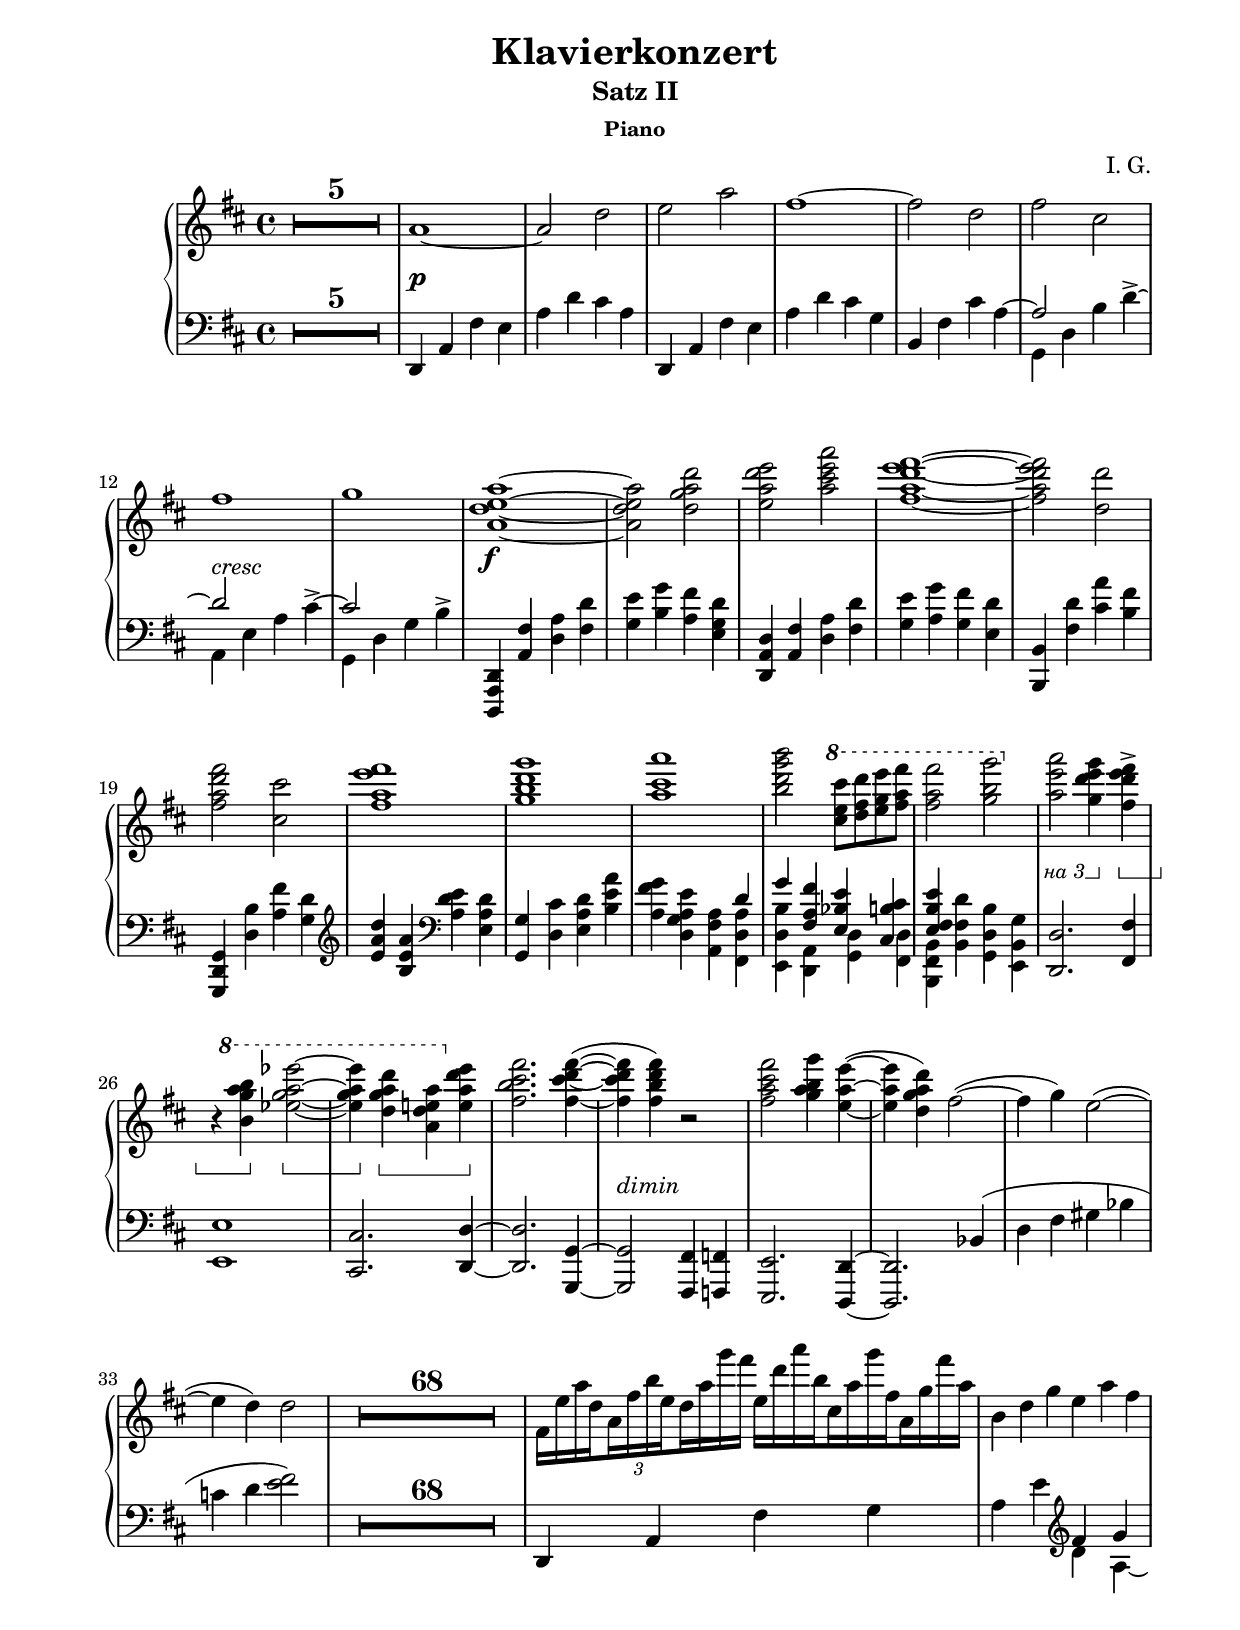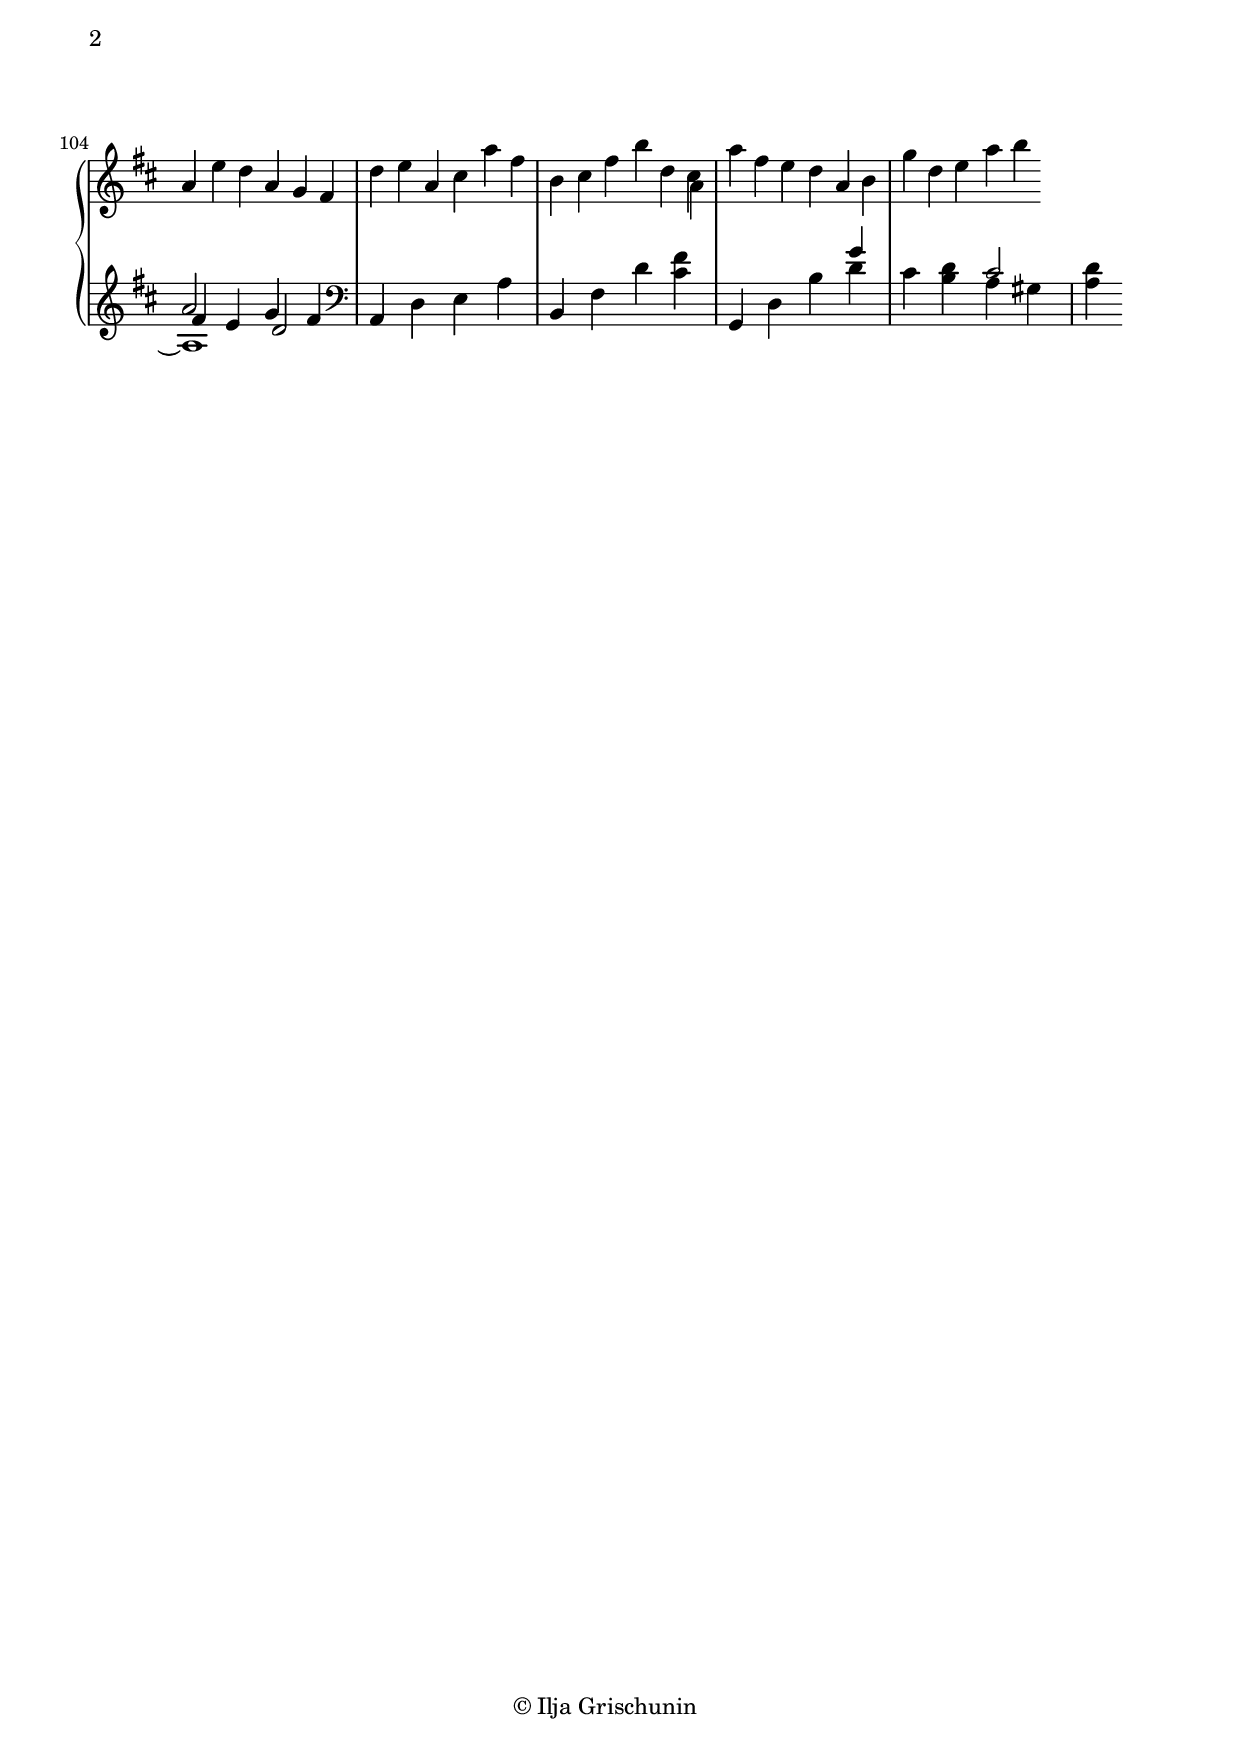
\version "2.19.15"
%\version "2.18.0"

\language "deutsch"

\header {
  title = "Klavierkonzert"
  subtitle = "Satz II"
  subsubtitle = "Piano"
  meter = ""
  composer = "I. G."
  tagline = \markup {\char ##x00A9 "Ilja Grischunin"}
}

\paper {
  #(set-paper-size "a4")
  top-system-spacing.basic-distance = #25
  top-markup-spacing.basic-distance = #8
  markup-system-spacing.basic-distance = #26
  system-system-spacing.basic-distance = #25
  last-bottom-spacing.basic-distance = #25
  two-sided = ##t
  inner-margin = 20
  outer-margin = 15
}

\layout {
  indent = 10
  \context {
  	\PianoStaff
  	\consists #Span_stem_engraver
  }
  \context{
    \Score
    \override StaffGrouper.staff-staff-spacing.basic-distance = #13
    %\remove "Bar_number_engraver"
  }
}
%%%%%%%%%%% RH %%%%%%%%%%%%
\version "2.19.15"
%\version "2.18.0"

\language "deutsch"

%%  http://lsr.di.unimi.it/LSR/Item?id=445

%LSR by Jay Anderson.
%modyfied by Simon Albrecht on March 2014.
%=> http://lilypond.1069038.n5.nabble.com/LSR-445-error-td160662.html

#(define (octave-up m t)
   (let* ((octave (1- t))
          (new-note (ly:music-deep-copy m))
          (new-pitch (ly:make-pitch
                      octave
                      (ly:pitch-notename (ly:music-property m 'pitch))
                      (ly:pitch-alteration (ly:music-property m 'pitch)))))
     (set! (ly:music-property new-note 'pitch) new-pitch)
     new-note))

#(define (octavize-chord elements t)
   (cond ((null? elements) elements)
     ((eq? (ly:music-property (car elements) 'name) 'NoteEvent)
      (cons (car elements)
        (cons (octave-up (car elements) t)
          (octavize-chord (cdr elements) t))))
     (else (cons (car elements) (octavize-chord (cdr elements ) t)))))

#(define (octavize music t)
   (if (eq? (ly:music-property music 'name) 'EventChord)
       (ly:music-set-property! music 'elements (octavize-chord
                                                (ly:music-property music 'elements) t)))
   music)

makeOctaves = #(define-music-function (parser location arg mus) (integer? ly:music?)
                 (music-map (lambda (x) (octavize x arg)) (event-chord-wrap! mus)))


rechts = {
  \clef treble
  \key d \major
  \time 4/4
  %\override DynamicLineSpanner.staff-padding = #3
  \compressFullBarRests
  \override MultiMeasureRest.expand-limit = #3
  R1*5
  \relative d'' {
    a1~ a2 d e a fis1~ fis2 d fis cis fis1 g
    <a, d e a>1~ q2 <d g a d><e a d e><a cis e a>
    <fis a d e fis>1~ q2 <d d'><fis a d fis><cis cis'>
    <fis a e' fis>1<g h d g><a cis a'><h d g h>2
    \ottava #1
    \set Staff.ottavation = #"8"
    <cis e cis'>8<d fis d'><e g e'><fis a fis'> q2<g h g'>
    \ottava #0
    \override Score.TextSpanner.staff-padding = #3
    \override Score.TextSpanner.direction = #DOWN
    \override TextSpanner.style = #'line
    \once \override TextSpanner.bound-details.left.text =
    \markup { \small на \small 3 }
    \override TextSpanner.bound-details.right.text =
    \markup { \draw-line #'(0 . 1) }
    \once \override TextSpanner.bound-details.left.padding = #-.5
    \override TextSpanner.bound-details.right.padding = #-1
    <a, e' a>2\startTextSpan
    <g d' e g>4\stopTextSpan
    \override TextSpanner.bound-details.left.padding = #1
    \override TextSpanner.bound-details.left.text =
    \markup { \draw-line #'(0 . 1) }
    <fis d' e fis>->\startTextSpan
    r
    \ottava #1
    \set Staff.ottavation = #"8"
    <h g' a h>\stopTextSpan
    <es g a es'>2~\startTextSpan q4\stopTextSpan
    <d g a d>\startTextSpan<a d e a>
    \ottava #0
    <e a d e>\stopTextSpan<fis h cis fis>2.<fis cis' d fis>4~(
    q <fis h d fis>) r2<fis a cis fis>2<g a h g'>4<e a e'>~(
    q <d g a d>) fis2~( fis4 g) e2~( e4 d) d2
    \override TextSpanner.bound-details.right.padding = #0
    \override TextSpanner.bound-details.left.padding = #0
    R1*68
    \set subdivideBeams = ##t
    %\set tupletSpannerDuration = #(ly:make-moment 1 4)
    \set baseMoment = #(ly:make-moment 1 6)
    %\set beatStructure = #'(4 4 4)
    \tuplet 3/2 2 {
      fis,16[ e' a d, a fis' h e, d a' g' fis]
      \override TupletNumber.transparent = ##t
      \override TupletBracket.bracket-visibility = ##f
      e,[ d' a' h, cis, a' g' fis, a, g' fis' a,]
      h,4 d g e a
      fis a, e' d a g fis d' e a, cis a'
      fis h, cis fis h d,
      <<
        {
          \voiceTwo
          cis
        }
        \\
        {
          \voiceFour
          \once \override NoteColumn.force-hshift = #.2
          a
        }
      >>
      a' fis e d a h g' d e a h %fis
    }
  }
}

%%%%%%%%%%% LH %%%%%%%%%%%%
\version "2.19.15"
%\version "2.18.0"

\language "deutsch"

%%  http://lsr.di.unimi.it/LSR/Item?id=445

%LSR by Jay Anderson.
%modyfied by Simon Albrecht on March 2014.
%=> http://lilypond.1069038.n5.nabble.com/LSR-445-error-td160662.html

#(define (octave-up m t)
   (let* ((octave (1- t))
          (new-note (ly:music-deep-copy m))
          (new-pitch (ly:make-pitch
                      octave
                      (ly:pitch-notename (ly:music-property m 'pitch))
                      (ly:pitch-alteration (ly:music-property m 'pitch)))))
     (set! (ly:music-property new-note 'pitch) new-pitch)
     new-note))

#(define (octavize-chord elements t)
   (cond ((null? elements) elements)
     ((eq? (ly:music-property (car elements) 'name) 'NoteEvent)
      (cons (car elements)
        (cons (octave-up (car elements) t)
          (octavize-chord (cdr elements) t))))
     (else (cons (car elements) (octavize-chord (cdr elements ) t)))))

#(define (octavize music t)
   (if (eq? (ly:music-property music 'name) 'EventChord)
       (ly:music-set-property! music 'elements (octavize-chord
                                                (ly:music-property music 'elements) t)))
   music)

makeOctaves = #(define-music-function (parser location arg mus) (integer? ly:music?)
                 (music-map (lambda (x) (octavize x arg)) (event-chord-wrap! mus)))


links = {
  \clef bass
  \key d \major
  \time 4/4
  \compressFullBarRests
  \override MultiMeasureRest.expand-limit = #3
  R1*5
  d,4 a, fis e a d' cis' a d, a, fis e a d' cis' g
  <<
    {
      h, \stemDown fis cis' a~ \stemUp a2 s
      \stemDown a,4 e a cis'^>^~ \stemUp cis'2 s
    }
    \\
    {
      s1 g,4 d h d'^>^~ \stemUp d'2 s
      \stemDown g,4 d g h^>
    }
  >>
  \stemNeutral
  <d,, a,, d,>4<a, fis><d a><fis d'><g e'><h g'><a fis'><e g d'>
  <d, a, d><a, fis><d a><fis d'><g e'><a g'><g fis'><e d'>
  <h,, h,><fis d'><cis' a'><h fis'><g,, d, g,><d h><a fis'><g d'>
  \clef treble <e' a' d''><h e' a'> \clef bass<a d' e'><e a d'>
  <g, g><d cis'><e a d'><h e' a'><a fis' g'><d g a e'><a, fis a>
  <<
    {
      d' g' <fis a fis'><e b e'><cis h cis'>
      <e fis h e'> s2.
    }
    \\
    {
      <fis, d a>4<e, d h><d, a,><g, d>
      \once \override NoteColumn.force-hshift = #1.6
      <fis, d>
      <h,, fis, h,><h, fis d'><g, d h><e, h, g>
    }
  >>
  <d, d>2. <fis, fis>4<e, e>1<cis, cis>2.<d, d>4~ q2.<g,, g,>4~
  q2 <fis,, fis,>4<f,, f,><e,, e,>2.<d,, d,>4~ q2. b,4(
  d fis gis b c' d' <e' fis'>2)
  R1*68
  d,4 a, fis g a e'
  \clef treble
  <<
    {
      \voiceOne
      s2 a'2 g'4 fis'
    }
    \\
    {
      \voiceThree
      fis'4 g' fis' e' d'2
    }
    \\
    {
      \voiceTwo
      d'4 a~ a1
    }
  >>
  \clef bass
  a,4 d e a h, fis d' <cis' fis'> g, d h
  <<
    {
      g'
    }
    \\
    {
      d'
    }
  >>
  cis' <h d'>
  <<
    {
      cis'2
    }
    \\
    {
      a4 gis
    }
  >>
  <a d'>4
}

%%%%%%%%%%%%D%%%%%%%%%%%%
\version "2.18.0"
\language "deutsch"
dynamicPiano = {
  \override Hairpin.to-barline = ##f
  %\override DynamicLineSpanner.staff-padding = #2
  s1*5 s1\p s1*5 s1-\markup {\italic cresc} s s\f s1*14 s1-\markup {\italic dimin}
}

%%%%%%%%%%%%%%%%%%%%%%
\score {
  \new PianoStaff <<
    \new Staff = "RH" \rechts
    \new Dynamics = "DYN" \dynamicPiano
    \new Staff = "LH" \links
  >>
}